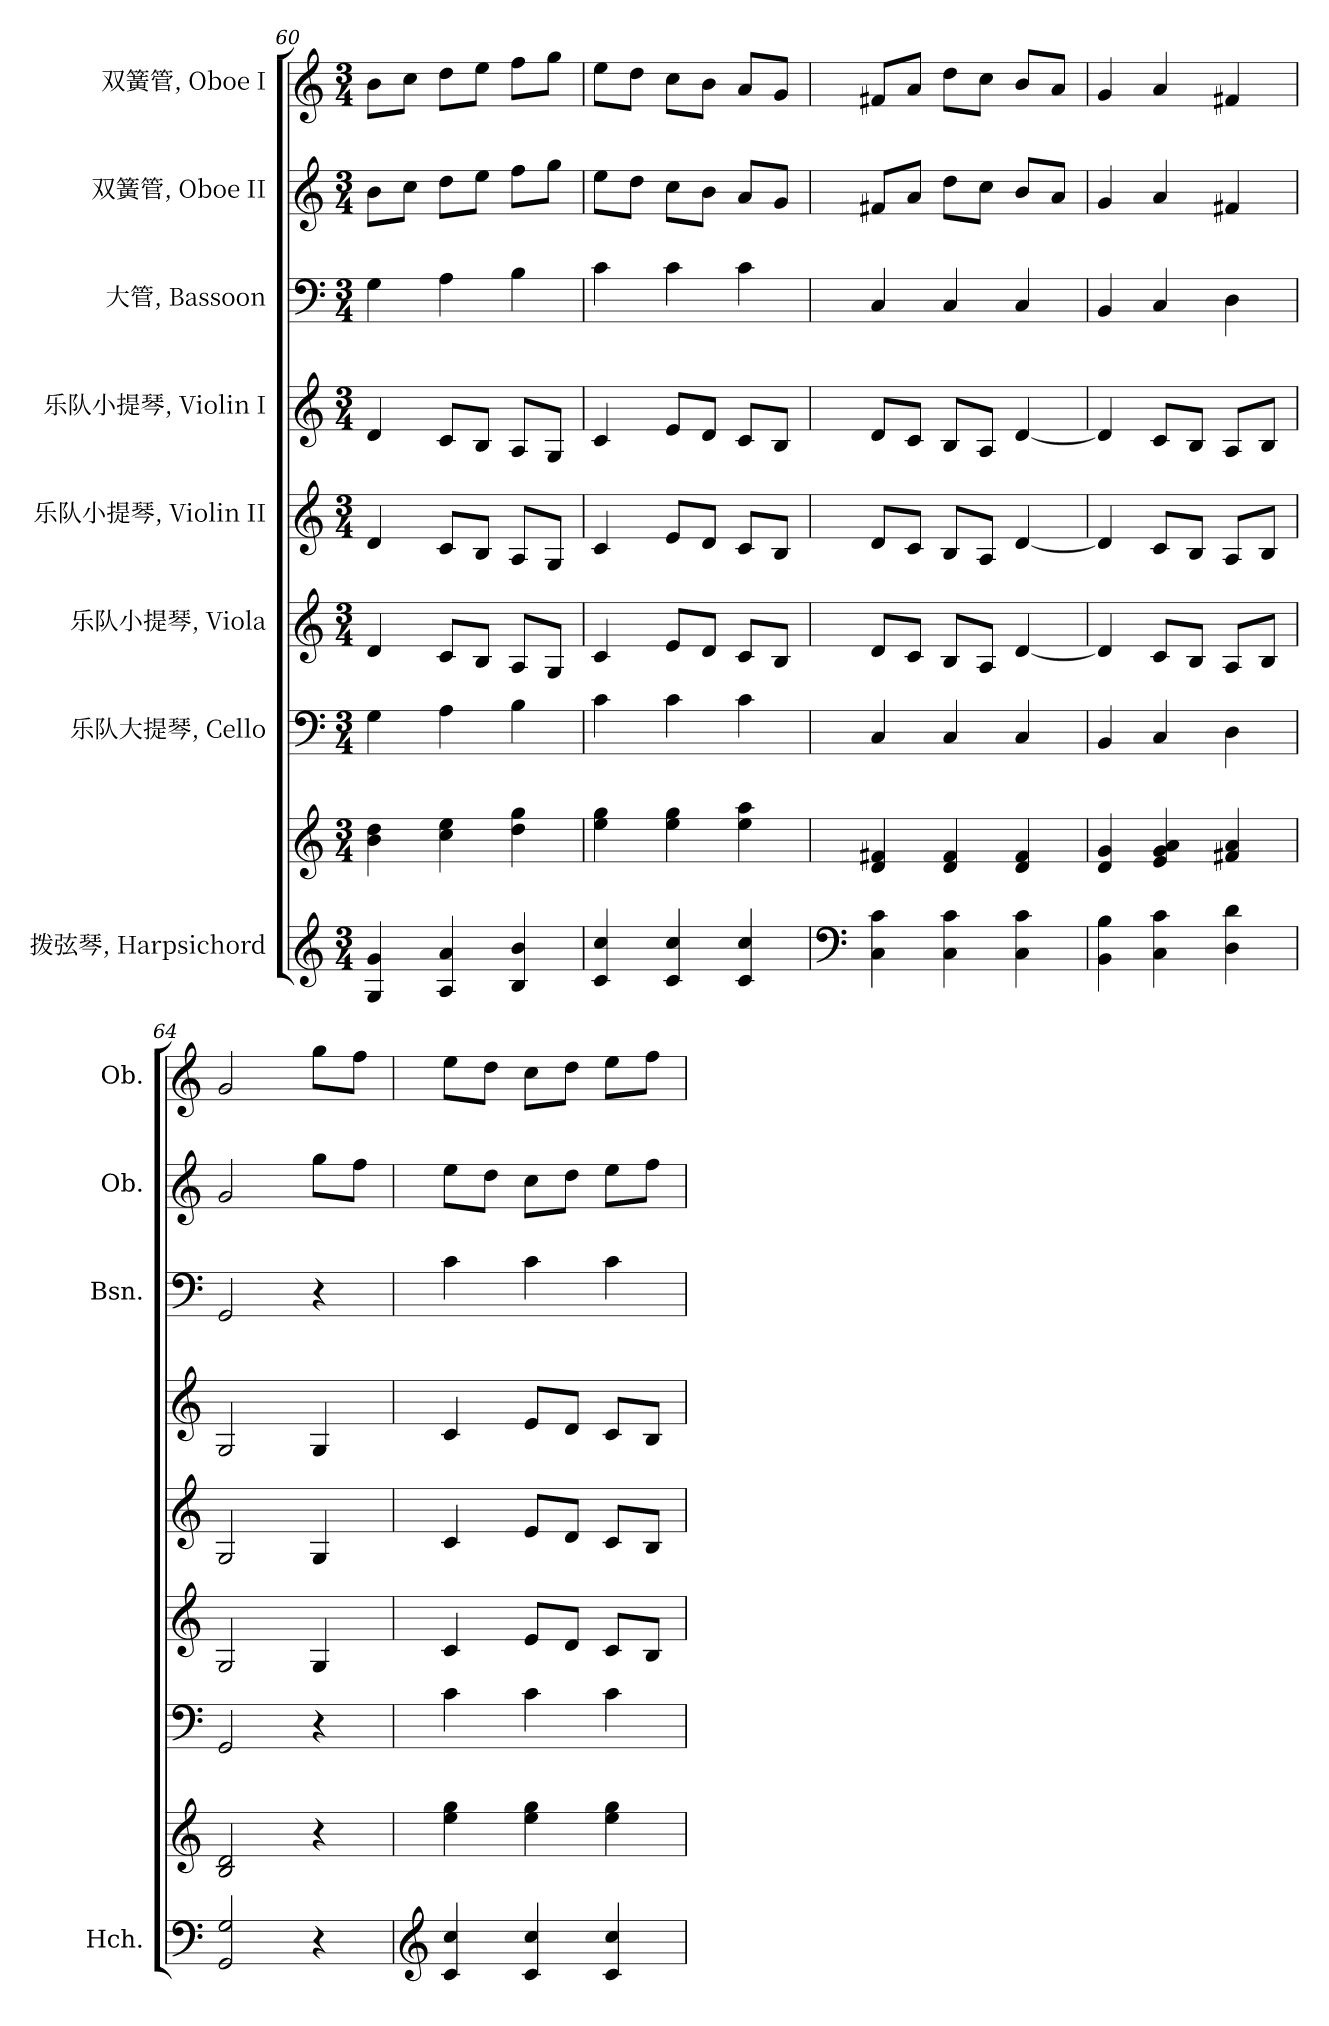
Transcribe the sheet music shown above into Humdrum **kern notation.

**kern	**kern	**kern	**kern	**kern	**kern	**kern	**kern	**kern
*part8	*part8	*part7	*part6	*part5	*part4	*part3	*part2	*part1
*staff9	*staff8	*staff7	*staff6	*staff5	*staff4	*staff3	*staff2	*staff1
*I"拨弦琴, Harpsichord	*	*I"乐队大提琴, Cello	*I"乐队小提琴, Viola	*I"乐队小提琴, Violin II	*I"乐队小提琴, Violin I	*I"大管, Bassoon	*I"双簧管, Oboe II	*I"双簧管, Oboe I
*I'Hch.	*	*	*	*	*	*I'Bsn.	*I'Ob.	*I'Ob.
!!LO:PB:g=z
*clefG2	*clefG2	*clefF4	*clefG2	*clefG2	*clefG2	*clefF4	*clefG2	*clefG2
*k[]	*k[]	*k[]	*k[]	*k[]	*k[]	*k[]	*k[]	*k[]
*M3/4	*M3/4	*M3/4	*M3/4	*M3/4	*M3/4	*M3/4	*M3/4	*M3/4
=60	=60	=60	=60	=60	=60	=60	=60	=60
4G/ 4g/	4b\ 4dd\	4G\	4d/	4d/	4d/	4G\	8b\L	8b\L
.	.	.	.	.	.	.	8cc\J	8cc\J
4A/ 4a/	4cc\ 4ee\	4A\	8c/L	8c/L	8c/L	4A\	8dd\L	8dd\L
.	.	.	8B/J	8B/J	8B/J	.	8ee\J	8ee\J
4B/ 4b/	4dd\ 4gg\	4B\	8A/L	8A/L	8A/L	4B\	8ff\L	8ff\L
.	.	.	8G/J	8G/J	8G/J	.	8gg\J	8gg\J
=61	=61	=61	=61	=61	=61	=61	=61	=61
4c/ 4cc/	4ee\ 4gg\	4c\	4c/	4c/	4c/	4c\	8ee\L	8ee\L
.	.	.	.	.	.	.	8dd\J	8dd\J
4c/ 4cc/	4ee\ 4gg\	4c\	8e/L	8e/L	8e/L	4c\	8cc\L	8cc\L
.	.	.	8d/J	8d/J	8d/J	.	8b\J	8b\J
4c/ 4cc/	4ee\ 4aa\	4c\	8c/L	8c/L	8c/L	4c\	8a/L	8a/L
.	.	.	8B/J	8B/J	8B/J	.	8g/J	8g/J
=62	=62	=62	=62	=62	=62	=62	=62	=62
*clefF4	*	*	*	*	*	*	*	*
4C\ 4c\	4d/ 4f#X/	4C/	8d/L	8d/L	8d/L	4C/	8f#X/L	8f#X/L
.	.	.	8c/J	8c/J	8c/J	.	8a/J	8a/J
4C\ 4c\	4d/ 4f#/	4C/	8B/L	8B/L	8B/L	4C/	8dd\L	8dd\L
.	.	.	8A/J	8A/J	8A/J	.	8cc\J	8cc\J
4C\ 4c\	4d/ 4f#/	4C/	[4d/	[4d/	[4d/	4C/	8b/L	8b/L
.	.	.	.	.	.	.	8a/J	8a/J
=63	=63	=63	=63	=63	=63	=63	=63	=63
4BB\ 4B\	4d/ 4g/	4BB/	4d/]	4d/]	4d/]	4BB/	4g/	4g/
4C\ 4c\	4e/ 4g/ 4a/	4C/	8c/L	8c/L	8c/L	4C/	4a/	4a/
.	.	.	8B/J	8B/J	8B/J	.	.	.
4D\ 4d\	4f#X/ 4a/	4D\	8A/L	8A/L	8A/L	4D\	4f#X/	4f#X/
.	.	.	8B/J	8B/J	8B/J	.	.	.
=64	=64	=64	=64	=64	=64	=64	=64	=64
2GG/ 2G/	2B/ 2d/	2GG/	2G/	2G/	2G/	2GG/	2g/	2g/
4r	4r	4r	4G/	4G/	4G/	4r	8gg\L	8gg\L
.	.	.	.	.	.	.	8ff\J	8ff\J
!!LO:PB:g=z
=65	=65	=65	=65	=65	=65	=65	=65	=65
*clefG2	*	*	*	*	*	*	*	*
4c/ 4cc/	4ee\ 4gg\	4c\	4c/	4c/	4c/	4c\	8ee\L	8ee\L
.	.	.	.	.	.	.	8dd\J	8dd\J
4c/ 4cc/	4ee\ 4gg\	4c\	8e/L	8e/L	8e/L	4c\	8cc\L	8cc\L
.	.	.	8d/J	8d/J	8d/J	.	8dd\J	8dd\J
4c/ 4cc/	4ee\ 4gg\	4c\	8c/L	8c/L	8c/L	4c\	8ee\L	8ee\L
.	.	.	8B/J	8B/J	8B/J	.	8ff\J	8ff\J
=	=	=	=	=	=	=	=	=
*-	*-	*-	*-	*-	*-	*-	*-	*-
